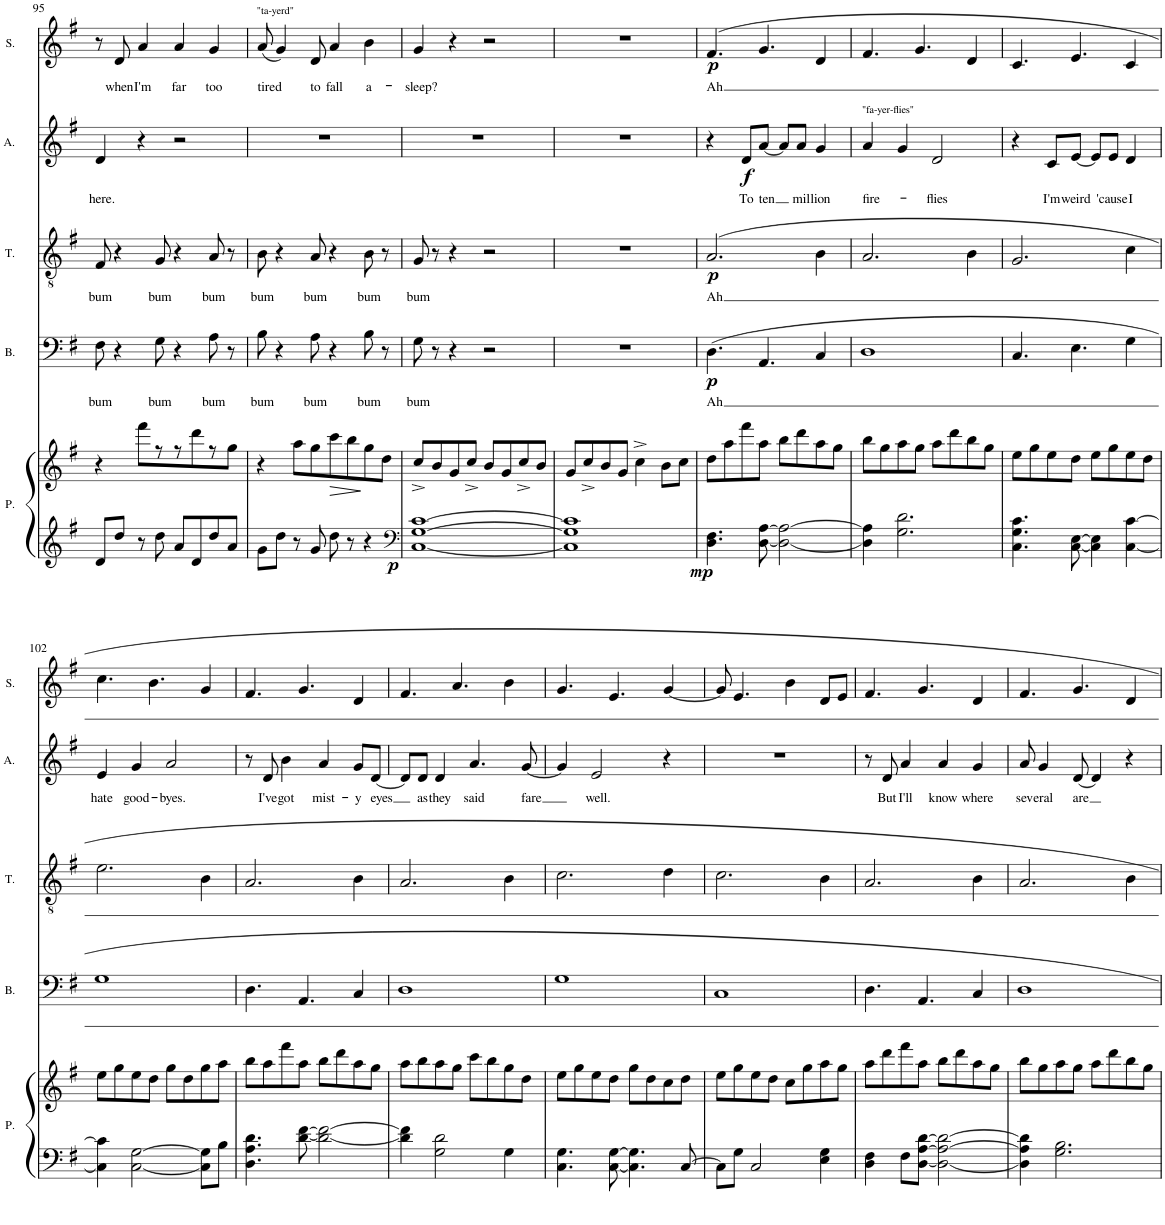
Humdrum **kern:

**kern	**kern	**dynam	**kern	**text	**dynam	**kern	**text	**dynam	**kern	**text	**dynam	**kern	**text	**dynam
*part5	*part5	*part5	*part4	*part4	*part4	*part3	*part3	*part3	*part2	*part2	*part2	*part1	*part1	*part1
*staff6	*staff5	*staff5/6	*staff4	*staff4	*staff4	*staff3	*staff3	*staff3	*staff2	*staff2	*staff2	*staff1	*staff1	*staff1
*I"Piano	*	*	*I"Bass	*	*	*I"Tenor	*	*	*I"Alto	*	*	*I"Soprano	*	*
*I'P.	*	*	*I'B.	*	*	*I'T.	*	*	*I'A.	*	*	*I'S.	*	*
!!LO:PB:g=z
*clefG2	*clefG2	*	*clefF4	*	*	*clefGv2	*	*	*clefG2	*	*	*clefG2	*	*
*k[f#]	*k[f#]	*	*k[f#]	*	*	*k[f#]	*	*	*k[f#]	*	*	*k[f#]	*	*
*M4/4	*M4/4	*	*M4/4	*	*	*M4/4	*	*	*M4/4	*	*	*M4/4	*	*
=95	=95	=95	=95	=95	=95	=95	=95	=95	=95	=95	=95	=95	=95	=95
!	!	!	!	!LO:LY:b	!	!	!LO:LY:b	!	!	!LO:LY:b	!	!	!	!
8d/L	4r	.	8F#\	bum	.	8F#/	bum	.	4d/	here.	.	8r	.	.
!	!	!	!	!	!	!	!	!	!	!	!	!	!LO:LY:b	!
8dd/J	.	.	4r	.	.	4r	.	.	.	.	.	8d/	when	.
!	!	!	!	!	!	!	!	!	!	!	!	!	!LO:LY:b	!
8r	8fff#\L	.	.	.	.	.	.	.	4r	.	.	4a/	I'm	.
!	!	!	!	!LO:LY:b	!	!	!LO:LY:b	!	!	!	!	!	!	!
8dd\	8r	.	8G\	bum	.	8G/	bum	.	.	.	.	.	.	.
!	!	!	!	!	!	!	!	!	!	!	!	!	!LO:LY:b	!
8a/L	8r	.	4r	.	.	4r	.	.	2r	.	.	4a/	far	.
8d/	8ddd\	.	.	.	.	.	.	.	.	.	.	.	.	.
!	!	!	!	!LO:LY:b	!	!	!LO:LY:b	!	!	!	!	!	!LO:LY:b	!
8dd/	8r	.	8A\	bum	.	8A/	bum	.	.	.	.	4g/	too	.
8a/J	8gg\J	.	8r	.	.	8r	.	.	.	.	.	.	.	.
=96	=96	=96	=96	=96	=96	=96	=96	=96	=96	=96	=96	=96	=96	=96
!	!	!	!	!	!	!	!	!	!	!	!	!LO:TX:a:t="ta-yerd"	!	!
!	!	!	!	!LO:LY:b	!	!	!LO:LY:b	!	!	!	!	!	!LO:LY:b	!
8g\L	4r	.	8B\	bum	.	8B\	bum	.	1r	.	.	(8a/	tired	.
8dd\J	.	.	4r	.	.	4r	.	.	.	.	.	4g/)	.	.
8r	8aa\L	.	.	.	.	.	.	.	.	.	.	.	.	.
!	!	!	!	!LO:LY:b	!	!	!LO:LY:b	!	!	!	!	!	!LO:LY:b	!
8g/	8gg\	.	8A\	bum	.	8A/	bum	.	.	.	.	8d/	to	.
!	!	!LO:HP:b	!	!	!	!	!	!	!	!	!	!	!LO:LY:b	!
8dd\	8ccc\	>	4r	.	.	4r	.	.	.	.	.	4a/	fall	.
8r	8bb\	.	.	.	.	.	.	.	.	.	.	.	.	.
!	!	!	!	!LO:LY:b	!	!	!LO:LY:b	!	!	!	!	!	!LO:LY:b	!
4r	8gg\	.	8B\	bum	.	8B\	bum	.	.	.	.	4b\	a-	.
.	8dd\J	.	8r	.	.	8r	.	.	.	.	.	.	.	.
.	.	]	.	.	.	.	.	.	.	.	.	.	.	.
=97	=97	=97	=97	=97	=97	=97	=97	=97	=97	=97	=97	=97	=97	=97
*clefF4	*	*	*	*	*	*	*	*	*	*	*	*	*	*
!	!	!LO:DY:b=2	!	!LO:LY:b	!	!	!LO:LY:b	!	!	!	!	!	!LO:LY:b	!
[1C [1G [1c	8cc^/L	p	8G\	bum	.	8G/	bum	.	1r	.	.	4g/	-sleep?	.
.	8b/	.	8r	.	.	8r	.	.	.	.	.	.	.	.
.	8g/	.	4r	.	.	4r	.	.	.	.	.	4r	.	.
.	8cc^/J	.	.	.	.	.	.	.	.	.	.	.	.	.
.	8b/L	.	2r	.	.	2r	.	.	.	.	.	2r	.	.
.	8g/	.	.	.	.	.	.	.	.	.	.	.	.	.
.	8cc^/	.	.	.	.	.	.	.	.	.	.	.	.	.
.	8b/J	.	.	.	.	.	.	.	.	.	.	.	.	.
=98	=98	=98	=98	=98	=98	=98	=98	=98	=98	=98	=98	=98	=98	=98
1C] 1G] 1c]	8g/L	.	1r	.	.	1r	.	.	1r	.	.	1r	.	.
.	8cc^/	.	.	.	.	.	.	.	.	.	.	.	.	.
.	8b/	.	.	.	.	.	.	.	.	.	.	.	.	.
.	8g/J	.	.	.	.	.	.	.	.	.	.	.	.	.
.	4cc^\	.	.	.	.	.	.	.	.	.	.	.	.	.
.	8b\L	.	.	.	.	.	.	.	.	.	.	.	.	.
.	8cc\J	.	.	.	.	.	.	.	.	.	.	.	.	.
=99	=99	=99	=99	=99	=99	=99	=99	=99	=99	=99	=99	=99	=99	=99
!	!	!LO:DY:b=2	!	!LO:LY:b	!LO:DY:b	!	!LO:LY:b	!LO:DY:b	!	!	!LO:DY:b	!	!LO:LY:b	!LO:DY:b
4.D\ 4.F#\	8dd\L	mp	4.D\	Ah	p	2.A/	Ah	p	4r	.	f	4.f#/	Ah	p
.	8aa\	.	.	.	.	.	.	.	.	.	.	.	.	.
!	!	!	!	!	!	!	!	!	!	!LO:LY:b	!	!	!	!
.	8fff#\	.	.	.	.	.	.	.	8d/L	To	.	.	.	.
!	!	!	!	!	!	!	!	!	!	!LO:LY:b	!	!	!	!
[8D\ [8A\	8aa\J	.	4.AA/	.	.	.	.	.	[8a/J	ten	.	4.g/	.	.
2D\_ 2A\_	8bb\L	.	.	.	.	.	.	.	8a/L]	.	.	.	.	.
!	!	!	!	!	!	!	!	!	!	!LO:LY:b	!	!	!	!
.	8ddd\	.	.	.	.	.	.	.	8a/J	mil-	.	.	.	.
!	!	!	!	!	!	!	!	!	!	!LO:LY:b	!	!	!	!
.	8aa\	.	4C/	.	.	4B\	.	.	4g/	-lion	.	4d/	.	.
.	8gg\J	.	.	.	.	.	.	.	.	.	.	.	.	.
=100	=100	=100	=100	=100	=100	=100	=100	=100	=100	=100	=100	=100	=100	=100
!	!	!	!	!	!	!	!	!	!LO:TX:a:t="fa-yer-flies"	!	!	!	!	!
!	!	!	!	!	!	!	!	!	!	!LO:LY:b	!	!	!	!
4D\] 4A\]	8bb\L	.	1D	.	.	2.A/	.	.	4a/	fire-	.	4.f#/	.	.
.	8gg\	.	.	.	.	.	.	.	.	.	.	.	.	.
2.G\ 2.d\	8aa\	.	.	.	.	.	.	.	4g/	.	.	.	.	.
.	8gg\J	.	.	.	.	.	.	.	.	.	.	4.g/	.	.
!	!	!	!	!	!	!	!	!	!	!LO:LY:b	!	!	!	!
.	8aa\L	.	.	.	.	.	.	.	2d/	-flies	.	.	.	.
.	8ddd\	.	.	.	.	.	.	.	.	.	.	.	.	.
.	8bb\	.	.	.	.	4B\	.	.	.	.	.	4d/	.	.
.	8gg\J	.	.	.	.	.	.	.	.	.	.	.	.	.
=101	=101	=101	=101	=101	=101	=101	=101	=101	=101	=101	=101	=101	=101	=101
4.C\ 4.G\ 4.c\	8ee\L	.	4.C/	.	.	2.G/	.	.	4r	.	.	4.c/	.	.
.	8gg\	.	.	.	.	.	.	.	.	.	.	.	.	.
!	!	!	!	!	!	!	!	!	!	!LO:LY:b	!	!	!	!
.	8ee\	.	.	.	.	.	.	.	8c/L	I'm	.	.	.	.
!	!	!	!	!	!	!	!	!	!	!LO:LY:b	!	!	!	!
[8C\ [8E\	8dd\J	.	4.E\	.	.	.	.	.	[8e/J	weird	.	4.e/	.	.
4C\] 4E\]	8ee\L	.	.	.	.	.	.	.	8e/L]	.	.	.	.	.
!	!	!	!	!	!	!	!	!	!	!LO:LY:b	!	!	!	!
.	8gg\	.	.	.	.	.	.	.	8e/J	'cause	.	.	.	.
!	!	!	!	!	!	!	!	!	!	!LO:LY:b	!	!	!	!
[4C\ [4c\	8ee\	.	4G\	.	.	4c\	.	.	4d/	I	.	4c/	.	.
.	8dd\J	.	.	.	.	.	.	.	.	.	.	.	.	.
!!LO:LB:g=z
=102	=102	=102	=102	=102	=102	=102	=102	=102	=102	=102	=102	=102	=102	=102
!	!	!	!	!	!	!	!	!	!	!LO:LY:b	!	!	!	!
4C\] 4c\]	8ee\L	.	1G	.	.	2.e\	.	.	4e/	hate	.	4.cc\	.	.
.	8gg\	.	.	.	.	.	.	.	.	.	.	.	.	.
!	!	!	!	!	!	!	!	!	!	!LO:LY:b	!	!	!	!
[2C\ [2G\	8ee\	.	.	.	.	.	.	.	4g/	good-	.	.	.	.
.	8dd\J	.	.	.	.	.	.	.	.	.	.	4.b\	.	.
!	!	!	!	!	!	!	!	!	!	!LO:LY:b	!	!	!	!
.	8gg\L	.	.	.	.	.	.	.	2a/	-byes.	.	.	.	.
.	8dd\	.	.	.	.	.	.	.	.	.	.	.	.	.
8C\] 8G\]L	8gg\	.	.	.	.	4B\	.	.	.	.	.	4g/	.	.
8B\J	8aa\J	.	.	.	.	.	.	.	.	.	.	.	.	.
=103	=103	=103	=103	=103	=103	=103	=103	=103	=103	=103	=103	=103	=103	=103
4.D\ 4.A\ 4.d\	8bb\L	.	4.D\	.	.	2.A/	.	.	8r	.	.	4.f#/	.	.
!	!	!	!	!	!	!	!	!	!	!LO:LY:b	!	!	!	!
.	8aa\	.	.	.	.	.	.	.	8d/	I've	.	.	.	.
!	!	!	!	!	!	!	!	!	!	!LO:LY:b	!	!	!	!
.	8fff#\	.	.	.	.	.	.	.	4b\	got	.	.	.	.
[8d\ [8f#\	8aa\J	.	4.AA/	.	.	.	.	.	.	.	.	4.g/	.	.
!	!	!	!	!	!	!	!	!	!	!LO:LY:b	!	!	!	!
2d\_ 2f#\_	8bb\L	.	.	.	.	.	.	.	4a/	mist-	.	.	.	.
.	8ddd\	.	.	.	.	.	.	.	.	.	.	.	.	.
!	!	!	!	!	!	!	!	!	!	!LO:LY:b	!	!	!	!
.	8aa\	.	4C/	.	.	4B\	.	.	8g/L	-y	.	4d/	.	.
!	!	!	!	!	!	!	!	!	!	!LO:LY:b	!	!	!	!
.	8gg\J	.	.	.	.	.	.	.	[8d/J	eyes	.	.	.	.
=104	=104	=104	=104	=104	=104	=104	=104	=104	=104	=104	=104	=104	=104	=104
4d\] 4f#\]	8aa\L	.	1D	.	.	2.A/	.	.	8d/L]	.	.	4.f#/	.	.
!	!	!	!	!	!	!	!	!	!	!LO:LY:b	!	!	!	!
.	8bb\	.	.	.	.	.	.	.	8d/J	as	.	.	.	.
!	!	!	!	!	!	!	!	!	!	!LO:LY:b	!	!	!	!
2G\ 2d\	8aa\	.	.	.	.	.	.	.	4d/	they	.	.	.	.
.	8gg\J	.	.	.	.	.	.	.	.	.	.	4.a/	.	.
!	!	!	!	!	!	!	!	!	!	!LO:LY:b	!	!	!	!
.	8ccc\L	.	.	.	.	.	.	.	4.a/	said	.	.	.	.
.	8bb\	.	.	.	.	.	.	.	.	.	.	.	.	.
4G\	8gg\	.	.	.	.	4B\	.	.	.	.	.	4b\	.	.
!	!	!	!	!	!	!	!	!	!	!LO:LY:b	!	!	!	!
.	8dd\J	.	.	.	.	.	.	.	[8g/	-fare	.	.	.	.
=105	=105	=105	=105	=105	=105	=105	=105	=105	=105	=105	=105	=105	=105	=105
4.C\ 4.G\	8ee\L	.	1G	.	.	2.c\	.	.	4g/]	.	.	4.g/	.	.
.	8gg\	.	.	.	.	.	.	.	.	.	.	.	.	.
!	!	!	!	!	!	!	!	!	!	!LO:LY:b	!	!	!	!
.	8ee\	.	.	.	.	.	.	.	2e/	well.	.	.	.	.
[8C\ [8G\	8dd\J	.	.	.	.	.	.	.	.	.	.	4.e/	.	.
4.C\] 4.G\]	8gg\L	.	.	.	.	.	.	.	.	.	.	.	.	.
.	8dd\	.	.	.	.	.	.	.	.	.	.	.	.	.
.	8cc\	.	.	.	.	4d\	.	.	4r	.	.	[4g/	.	.
[8C/	8dd\J	.	.	.	.	.	.	.	.	.	.	.	.	.
=106	=106	=106	=106	=106	=106	=106	=106	=106	=106	=106	=106	=106	=106	=106
8C\L]	8ee\L	.	1C	.	.	2.c\	.	.	1r	.	.	8g/]	.	.
8G\J	8gg\	.	.	.	.	.	.	.	.	.	.	4.e/	.	.
2C/	8ee\	.	.	.	.	.	.	.	.	.	.	.	.	.
.	8dd\J	.	.	.	.	.	.	.	.	.	.	.	.	.
.	8cc\L	.	.	.	.	.	.	.	.	.	.	4b\	.	.
.	8gg\	.	.	.	.	.	.	.	.	.	.	.	.	.
4E\ 4G\	8aa\	.	.	.	.	4B\	.	.	.	.	.	8d/L	.	.
.	8gg\J	.	.	.	.	.	.	.	.	.	.	8e/J	.	.
=107	=107	=107	=107	=107	=107	=107	=107	=107	=107	=107	=107	=107	=107	=107
4D\ 4F#\	8aa\L	.	4.D\	.	.	2.A/	.	.	8r	.	.	4.f#/	.	.
!	!	!	!	!	!	!	!	!	!	!LO:LY:b	!	!	!	!
.	8ddd\	.	.	.	.	.	.	.	8d/	But	.	.	.	.
!	!	!	!	!	!	!	!	!	!	!LO:LY:b	!	!	!	!
8F#\L	8fff#\	.	.	.	.	.	.	.	4a/	I'll	.	.	.	.
[8D\ [8A\ [8d\J	8aa\J	.	4.AA/	.	.	.	.	.	.	.	.	4.g/	.	.
!	!	!	!	!	!	!	!	!	!	!LO:LY:b	!	!	!	!
2D\_ 2A\_ 2d\_	8bb\L	.	.	.	.	.	.	.	4a/	know	.	.	.	.
.	8ddd\	.	.	.	.	.	.	.	.	.	.	.	.	.
!	!	!	!	!	!	!	!	!	!	!LO:LY:b	!	!	!	!
.	8aa\	.	4C/	.	.	4B\	.	.	4g/	where	.	4d/	.	.
.	8gg\J	.	.	.	.	.	.	.	.	.	.	.	.	.
=108	=108	=108	=108	=108	=108	=108	=108	=108	=108	=108	=108	=108	=108	=108
!	!	!	!	!	!	!	!	!	!	!LO:LY:b	!	!	!	!
4D\] 4A\] 4d\]	8bb\L	.	1D	.	.	2.A/	.	.	8a/	sev-	.	4.f#/	.	.
!	!	!	!	!	!	!	!	!	!	!LO:LY:b	!	!	!	!
.	8gg\	.	.	.	.	.	.	.	4g/	-eral	.	.	.	.
2.G\ 2.B\	8aa\	.	.	.	.	.	.	.	.	.	.	.	.	.
!	!	!	!	!	!	!	!	!	!	!LO:LY:b	!	!	!	!
.	8gg\J	.	.	.	.	.	.	.	[8d/	are	.	4.g/	.	.
.	8aa\L	.	.	.	.	.	.	.	4d/]	.	.	.	.	.
.	8ddd\	.	.	.	.	.	.	.	.	.	.	.	.	.
.	8bb\	.	.	.	.	4B\	.	.	4r	.	.	4d/	.	.
.	8gg\J	.	.	.	.	.	.	.	.	.	.	.	.	.
=	=	=	=	=	=	=	=	=	=	=	=	=	=	=
*-	*-	*-	*-	*-	*-	*-	*-	*-	*-	*-	*-	*-	*-	*-
